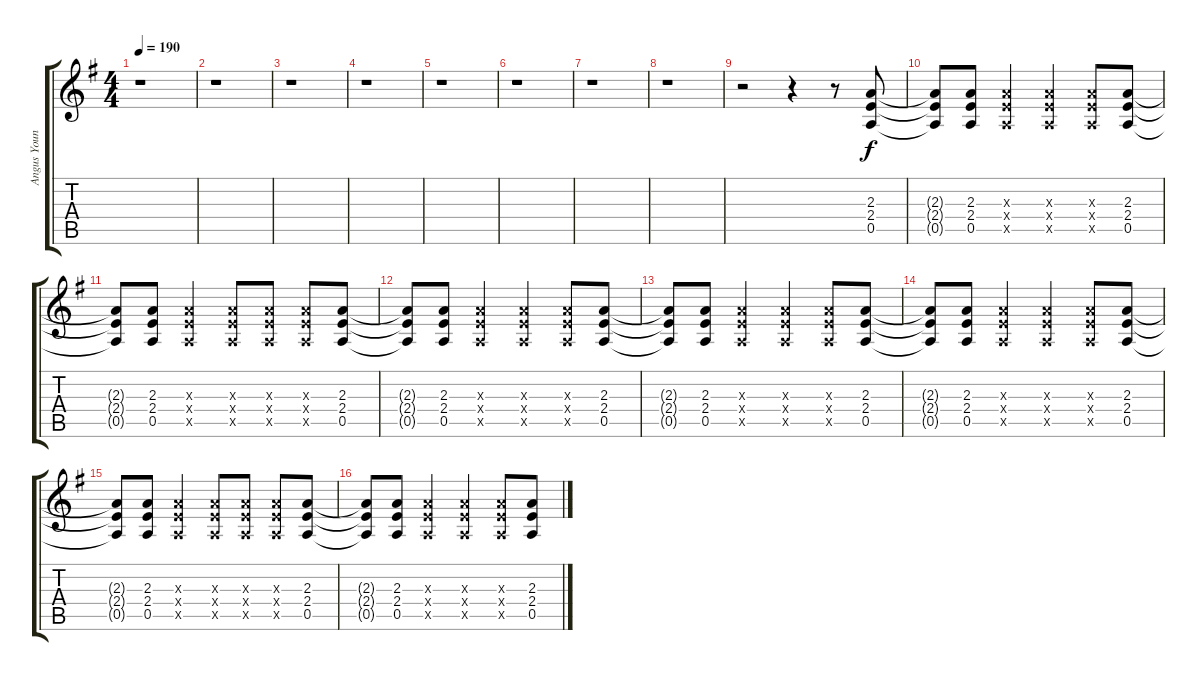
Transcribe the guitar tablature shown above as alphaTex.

\track ("Angus Young (Lead Guitar)" "Angus Youn") {instrument overdrivenguitar}
\staff {score tabs}
\tuning (E4 B3 G3 D3 A2 E2) {hide}
\ts (4 4)
\tempo 190
\clef g2
\ks g
r.1{dy f} |
r.1 |
r.1 |
r.1 |
r.1 |
r.1 |
r.1 |
r.1 |
r.2 r.4 r.8 (2.3 2.4 0.5).8 |
(2.3{t} 2.4{t} 0.5{t}).8 (2.3 2.4 0.5).8 (2.3{x} 2.4{x} 0.5{x}).4 (2.3{x} 2.4{x} 0.5{x}).4 (2.3{x} 2.4{x} 0.5{x}).8 (2.3 2.4 0.5).8 |
(2.3{t} 2.4{t} 0.5{t}).8 (2.3 2.4 0.5).8 (2.3{x} 2.4{x} 0.5{x}).4 (2.3{x} 2.4{x} 0.5{x}).8 (2.3{x} 2.4{x} 0.5{x}).8 (2.3{x} 2.4{x} 0.5{x}).8 (2.3 2.4 0.5).8 |
(2.3{t} 2.4{t} 0.5{t}).8 (2.3 2.4 0.5).8 (2.3{x} 2.4{x} 0.5{x}).4 (2.3{x} 2.4{x} 0.5{x}).4 (2.3{x} 2.4{x} 0.5{x}).8 (2.3 2.4 0.5).8 |
(2.3{t} 2.4{t} 0.5{t}).8 (2.3 2.4 0.5).8 (2.3{x} 2.4{x} 0.5{x}).4 (2.3{x} 2.4{x} 0.5{x}).4 (2.3{x} 2.4{x} 0.5{x}).8 (2.3 2.4 0.5).8 |
(2.3{t} 2.4{t} 0.5{t}).8 (2.3 2.4 0.5).8 (2.3{x} 2.4{x} 0.5{x}).4 (2.3{x} 2.4{x} 0.5{x}).4 (2.3{x} 2.4{x} 0.5{x}).8 (2.3 2.4 0.5).8 |
(2.3{t} 2.4{t} 0.5{t}).8 (2.3 2.4 0.5).8 (2.3{x} 2.4{x} 0.5{x}).4 (2.3{x} 2.4{x} 0.5{x}).8 (2.3{x} 2.4{x} 0.5{x}).8 (2.3{x} 2.4{x} 0.5{x}).8 (2.3 2.4 0.5).8 |
(2.3{t} 2.4{t} 0.5{t}).8 (2.3 2.4 0.5).8 (2.3{x} 2.4{x} 0.5{x}).4 (2.3{x} 2.4{x} 0.5{x}).4 (2.3{x} 2.4{x} 0.5{x}).8 (2.3 2.4 0.5).8
